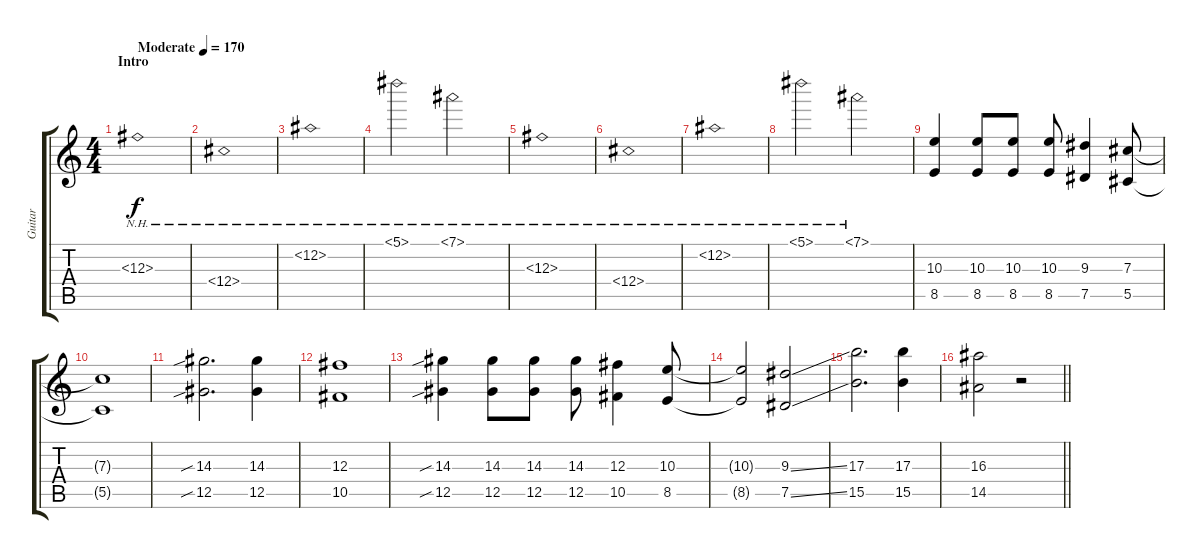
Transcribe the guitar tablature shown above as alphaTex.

\track ("Guitar" "Guitar") {instrument distortionguitar}
\staff {score tabs}
\tuning (Eb4 Bb3 Gb3 Db3 Ab2 Db2) {hide}
\ts (4 4)
\section ("" "Intro")
\tempo (170 "Moderate")
\clef g2
\ks c
12.3{nh}.1{dy f instrument distortionguitar} |
12.4{nh}.1 |
12.2{nh}.1 |
5.1{nh}.2 7.1{nh}.2 |
12.3{nh}.1 |
12.4{nh}.1 |
12.2{nh}.1 |
5.1{nh}.2 7.1{nh}.2 |
(10.3 8.5).4 (10.3 8.5).8 (10.3 8.5).8 (10.3 8.5).8 (9.3 7.5).4 (7.3 5.5).8 |
(7.3{t} 5.5{t}).1 |
(14.3{sib} 12.5{sib}).2{d} (14.3 12.5).4 |
(12.3 10.5).1 |
(14.3{sib} 12.5{sib}).4 (14.3 12.5).8 (14.3 12.5).8 (14.3 12.5).8 (12.3 10.5).4 (10.3 8.5).8 |
(10.3{t} 8.5{t}).2 (9.3{ss} 7.5{ss}).2 |
(17.3 15.5).2{d} (17.3 15.5).4 |
\barLineRight lightlight
(16.3 14.5).2 r.2
